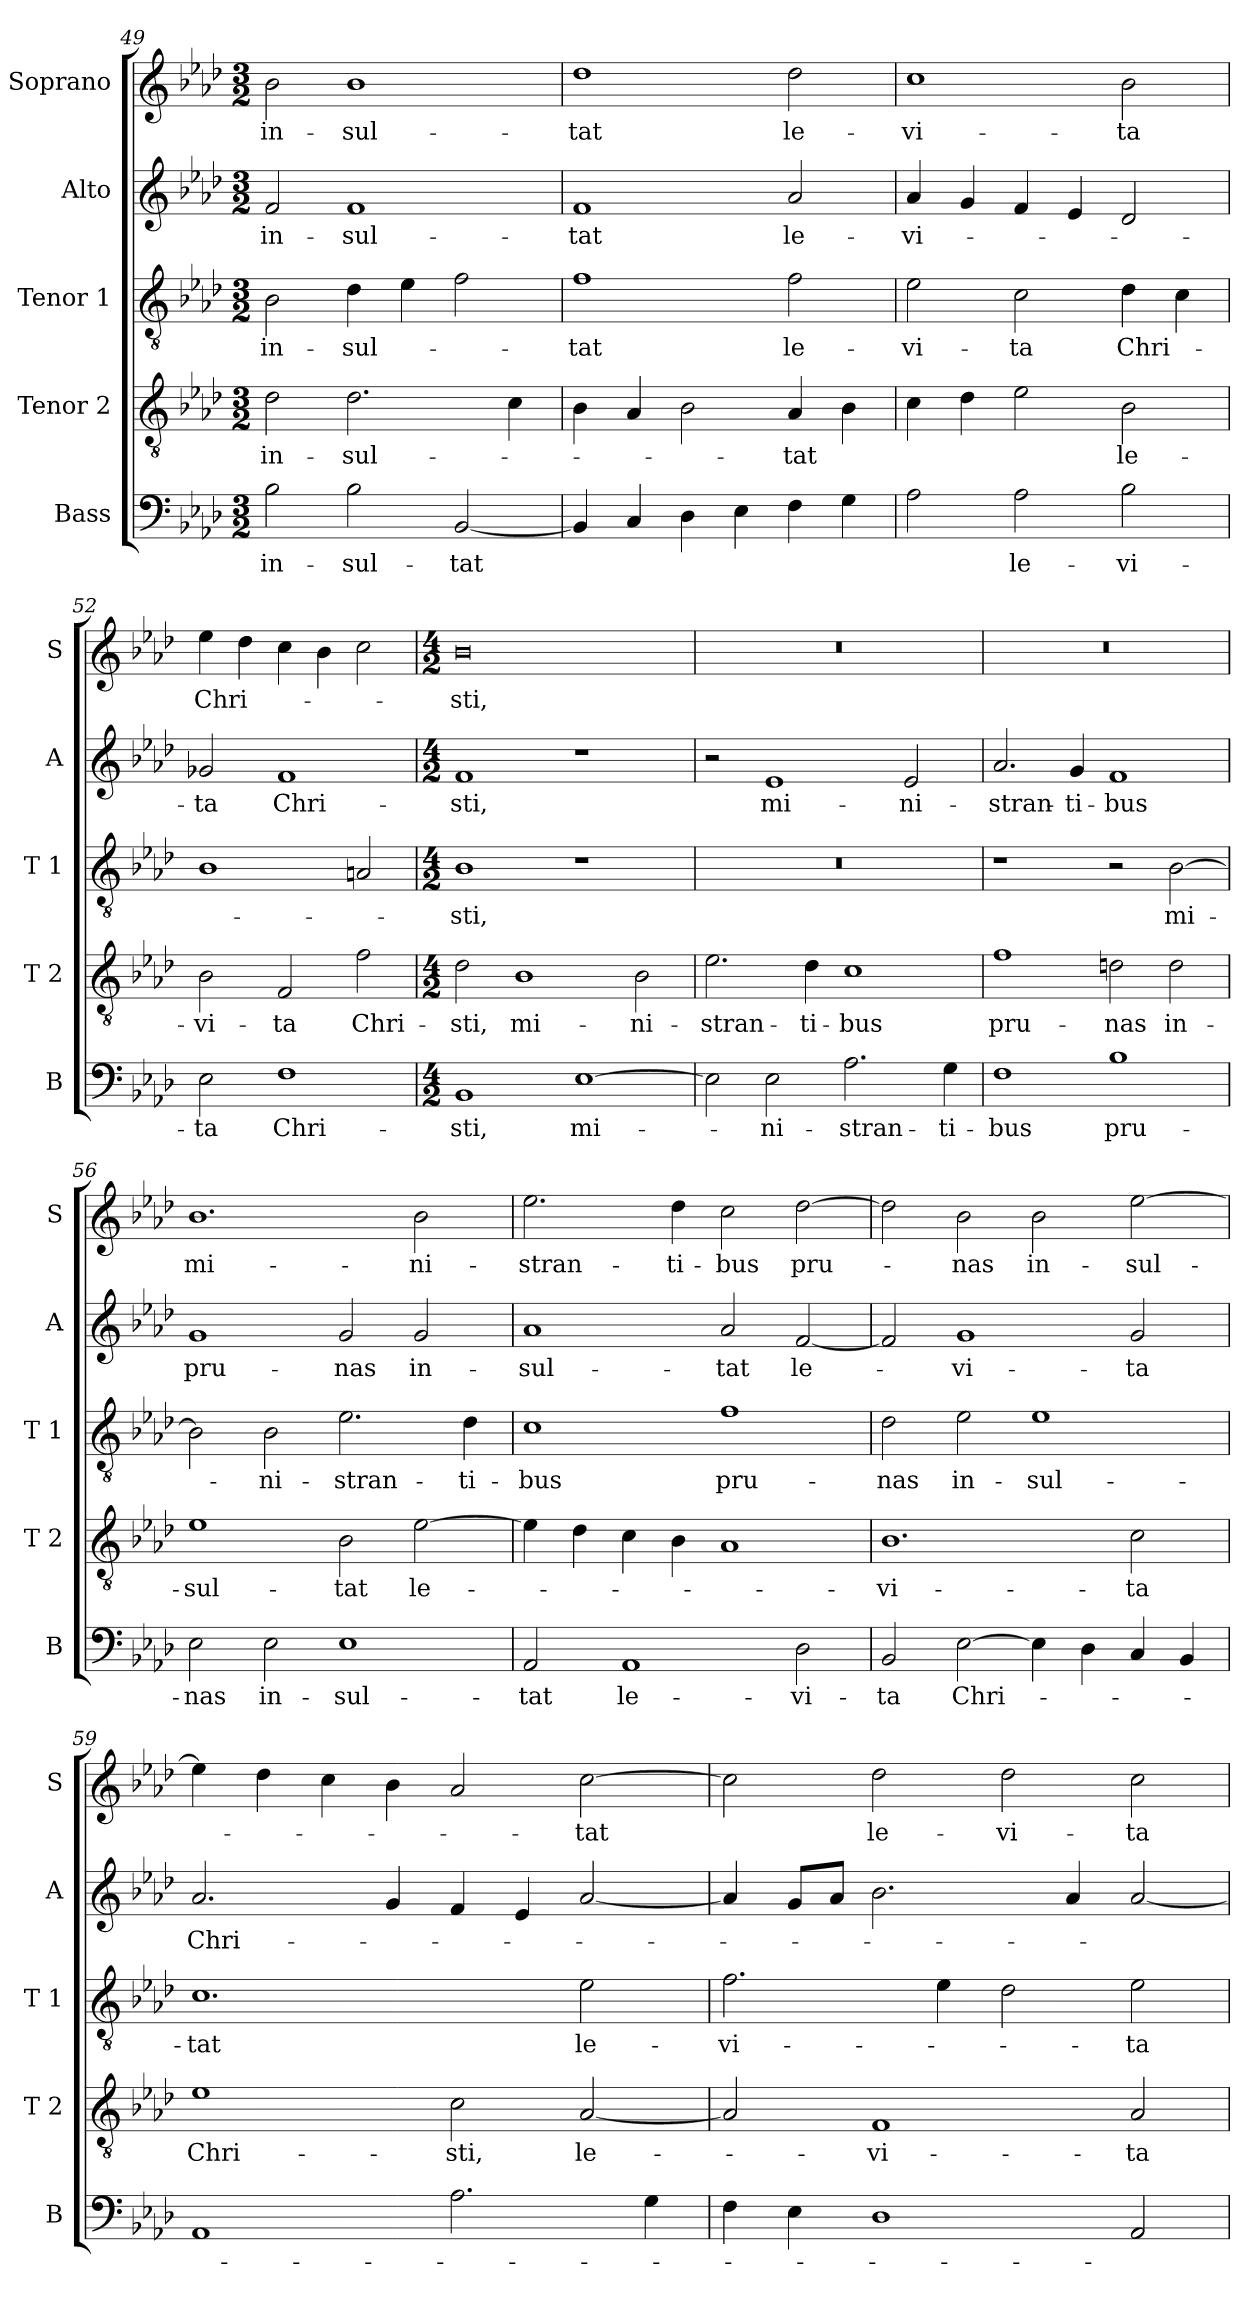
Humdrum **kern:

**kern	**text	**kern	**text	**kern	**text	**kern	**text	**kern	**text
*part5	*part5	*part4	*part4	*part3	*part3	*part2	*part2	*part1	*part1
*staff5	*staff5	*staff4	*staff4	*staff3	*staff3	*staff2	*staff2	*staff1	*staff1
*I"Bass	*	*I"Tenor 2	*	*I"Tenor 1	*	*I"Alto	*	*I"Soprano	*
*I'B	*	*I'T 2	*	*I'T 1	*	*I'A	*	*I'S	*
!!LO:LB:g=z
*clefF4	*	*clefGv2	*	*clefGv2	*	*clefG2	*	*clefG2	*
*k[b-e-a-d-]	*	*k[b-e-a-d-]	*	*k[b-e-a-d-]	*	*k[b-e-a-d-]	*	*k[b-e-a-d-]	*
*A-:	*	*A-:	*	*A-:	*	*A-:	*	*A-:	*
*M3/2	*	*M3/2	*	*M3/2	*	*M3/2	*	*M3/2	*
=49	=49	=49	=49	=49	=49	=49	=49	=49	=49
!	!LO:LY:b	!	!LO:LY:b	!	!LO:LY:b	!	!LO:LY:b	!	!LO:LY:b
2B-\	in-	2d-\	in-	2B-\	in-	2f/	in-	2b-\	in-
!	!LO:LY:b	!	!LO:LY:b	!	!LO:LY:b	!	!LO:LY:b	!	!LO:LY:b
2B-\	-sul-	2.d-\	-sul-	4d-\	-sul-	1f	-sul-	1b-	-sul-
.	.	.	.	4e-\	.	.	.	.	.
!	!LO:LY:b	!	!	!	!	!	!	!	!
[2BB-/	-tat	.	.	2f\	.	.	.	.	.
.	.	4c\	.	.	.	.	.	.	.
=50	=50	=50	=50	=50	=50	=50	=50	=50	=50
!	!	!	!	!	!LO:LY:b	!	!LO:LY:b	!	!LO:LY:b
4BB-/]	.	4B-\	.	1f	-tat	1f	-tat	1dd-	-tat
4C/	.	4A-/	.	.	.	.	.	.	.
4D-\	.	2B-\	.	.	.	.	.	.	.
4E-\	.	.	.	.	.	.	.	.	.
!	!	!	!LO:LY:b	!	!LO:LY:b	!	!LO:LY:b	!	!LO:LY:b
4F\	.	4A-/	-tat	2f\	le-	2a-/	le-	2dd-\	le-
4G\	.	4B-\	.	.	.	.	.	.	.
=51	=51	=51	=51	=51	=51	=51	=51	=51	=51
!	!	!	!	!	!LO:LY:b	!	!LO:LY:b	!	!LO:LY:b
2A-\	.	4c\	.	2e-\	-vi-	4a-/	-vi-	1cc	-vi-
.	.	4d-\	.	.	.	4g/	.	.	.
!	!LO:LY:b	!	!	!	!LO:LY:b	!	!	!	!
2A-\	le-	2e-\	.	2c\	-ta	4f/	.	.	.
.	.	.	.	.	.	4e-/	.	.	.
!	!LO:LY:b	!	!LO:LY:b	!	!LO:LY:b	!	!	!	!LO:LY:b
2B-\	-vi-	2B-\	le-	4d-\	Chri-	2d-/	.	2b-\	-ta
.	.	.	.	4c\	.	.	.	.	.
=52	=52	=52	=52	=52	=52	=52	=52	=52	=52
!	!LO:LY:b	!	!LO:LY:b	!	!	!	!LO:LY:b	!	!LO:LY:b
2E-\	-ta	2B-\	-vi-	1B-	.	2g-X/	-ta	4ee-\	Chri-
.	.	.	.	.	.	.	.	4dd-\	.
!	!LO:LY:b	!	!LO:LY:b	!	!	!	!LO:LY:b	!	!
1F	Chri-	2F/	-ta	.	.	1f	Chri-	4cc\	.
.	.	.	.	.	.	.	.	4b-\	.
!	!	!	!LO:LY:b	!	!	!	!	!	!
.	.	2f\	Chri-	2An/	.	.	.	2cc\	.
=53	=53	=53	=53	=53	=53	=53	=53	=53	=53
*M4/2	*	*M4/2	*	*M4/2	*	*M4/2	*	*M4/2	*
!	!LO:LY:b	!	!LO:LY:b	!	!LO:LY:b	!	!LO:LY:b	!	!LO:LY:b
1BB-	-sti,	2d-\	-sti,	1B-	-sti,	1f	-sti,	0b-	-sti,
!	!	!	!LO:LY:b	!	!	!	!	!	!
.	.	1B-	mi-	.	.	.	.	.	.
!	!LO:LY:b	!	!	!	!	!	!	!	!
[1E-	mi-	.	.	1r	.	1r	.	.	.
!	!	!	!LO:LY:b	!	!	!	!	!	!
.	.	2B-\	-ni-	.	.	.	.	.	.
=54	=54	=54	=54	=54	=54	=54	=54	=54	=54
!	!	!	!LO:LY:b	!	!	!	!	!	!
2E-\]	.	2.e-\	-stran-	0r	.	2r	.	0r	.
!	!LO:LY:b	!	!	!	!	!	!LO:LY:b	!	!
2E-\	-ni-	.	.	.	.	1e-	mi-	.	.
!	!	!	!LO:LY:b	!	!	!	!	!	!
.	.	4d-\	-ti-	.	.	.	.	.	.
!	!LO:LY:b	!	!LO:LY:b	!	!	!	!	!	!
2.A-\	-stran-	1c	-bus	.	.	.	.	.	.
!	!	!	!	!	!	!	!LO:LY:b	!	!
.	.	.	.	.	.	2e-/	-ni-	.	.
!	!LO:LY:b	!	!	!	!	!	!	!	!
4G\	-ti-	.	.	.	.	.	.	.	.
!!LO:PB:g=z
=55	=55	=55	=55	=55	=55	=55	=55	=55	=55
!	!LO:LY:b	!	!LO:LY:b	!	!	!	!LO:LY:b	!	!
1F	-bus	1f	pru-	1r	.	2.a-/	-stran-	0r	.
!	!	!	!	!	!	!	!LO:LY:b	!	!
.	.	.	.	.	.	4g/	-ti-	.	.
!	!LO:LY:b	!	!LO:LY:b	!	!	!	!LO:LY:b	!	!
1B-	pru-	2dn\	-nas	2r	.	1f	-bus	.	.
!	!	!	!LO:LY:b	!	!LO:LY:b	!	!	!	!
.	.	2d\	in-	[2B-\	mi-	.	.	.	.
=56	=56	=56	=56	=56	=56	=56	=56	=56	=56
!	!LO:LY:b	!	!LO:LY:b	!	!	!	!LO:LY:b	!	!LO:LY:b
2E-\	-nas	1e-	-sul-	2B-\]	.	1g	pru-	1.b-	mi-
!	!LO:LY:b	!	!	!	!LO:LY:b	!	!	!	!
2E-\	in-	.	.	2B-\	-ni-	.	.	.	.
!	!LO:LY:b	!	!LO:LY:b	!	!LO:LY:b	!	!LO:LY:b	!	!
1E-	-sul-	2B-\	-tat	2.e-\	-stran-	2g/	-nas	.	.
!	!	!	!LO:LY:b	!	!	!	!LO:LY:b	!	!LO:LY:b
.	.	[2e-\	le-	.	.	2g/	in-	2b-\	-ni-
!	!	!	!	!	!LO:LY:b	!	!	!	!
.	.	.	.	4d-\	-ti-	.	.	.	.
=57	=57	=57	=57	=57	=57	=57	=57	=57	=57
!	!LO:LY:b	!	!	!	!LO:LY:b	!	!LO:LY:b	!	!LO:LY:b
2AA-/	-tat	4e-\]	.	1c	-bus	1a-	-sul-	2.ee-\	-stran-
.	.	4d-\	.	.	.	.	.	.	.
!	!LO:LY:b	!	!	!	!	!	!	!	!
1AA-	le-	4c\	.	.	.	.	.	.	.
!	!	!	!	!	!	!	!	!	!LO:LY:b
.	.	4B-\	.	.	.	.	.	4dd-\	-ti-
!	!	!	!	!	!LO:LY:b	!	!LO:LY:b	!	!LO:LY:b
.	.	1A-	.	1f	pru-	2a-/	-tat	2cc\	-bus
!	!LO:LY:b	!	!	!	!	!	!LO:LY:b	!	!LO:LY:b
2D-\	-vi-	.	.	.	.	[2f/	le-	[2dd-\	pru-
=58	=58	=58	=58	=58	=58	=58	=58	=58	=58
!	!LO:LY:b	!	!LO:LY:b	!	!LO:LY:b	!	!	!	!
2BB-/	-ta	1.B-	-vi-	2d-\	-nas	2f/]	.	2dd-\]	.
!	!LO:LY:b	!	!	!	!LO:LY:b	!	!LO:LY:b	!	!LO:LY:b
[2E-\	Chri-	.	.	2e-\	in-	1g	-vi-	2b-\	-nas
!	!	!	!	!	!LO:LY:b	!	!	!	!LO:LY:b
4E-\]	.	.	.	1e-	-sul-	.	.	2b-\	in-
4D-\	.	.	.	.	.	.	.	.	.
!	!	!	!LO:LY:b	!	!	!	!LO:LY:b	!	!LO:LY:b
4C/	.	2c\	-ta	.	.	2g/	-ta	[2ee-\	-sul-
4BB-/	.	.	.	.	.	.	.	.	.
=59	=59	=59	=59	=59	=59	=59	=59	=59	=59
!	!	!	!LO:LY:b	!	!LO:LY:b	!	!LO:LY:b	!	!
1AA-	.	1e-	Chri-	1.c	-tat	2.a-/	Chri-	4ee-\]	.
.	.	.	.	.	.	.	.	4dd-\	.
.	.	.	.	.	.	.	.	4cc\	.
.	.	.	.	.	.	4g/	.	4b-\	.
!	!	!	!LO:LY:b	!	!	!	!	!	!
2.A-\	.	2c\	-sti,	.	.	4f/	.	2a-/	.
.	.	.	.	.	.	4e-/	.	.	.
!	!	!	!LO:LY:b	!	!LO:LY:b	!	!	!	!LO:LY:b
.	.	[2A-/	le-	2e-\	le-	[2a-/	.	[2cc\	-tat
4G\	.	.	.	.	.	.	.	.	.
=60	=60	=60	=60	=60	=60	=60	=60	=60	=60
!	!	!	!	!	!LO:LY:b	!	!	!	!
4F\	.	2A-/]	.	2.f\	-vi-	4a-/]	.	2cc\]	.
4E-\	.	.	.	.	.	8g/L	.	.	.
.	.	.	.	.	.	8a-/J	.	.	.
!	!	!	!LO:LY:b	!	!	!	!	!	!LO:LY:b
1D-	.	1F	-vi-	.	.	2.b-\	.	2dd-\	le-
.	.	.	.	4e-\	.	.	.	.	.
!	!	!	!	!	!	!	!	!	!LO:LY:b
.	.	.	.	2d-\	.	.	.	2dd-\	-vi-
.	.	.	.	.	.	4a-/	.	.	.
!	!	!	!LO:LY:b	!	!LO:LY:b	!	!	!	!LO:LY:b
2AA-/	.	2A-/	-ta	2e-\	-ta	[2a-/	.	2cc\	-ta
=	=	=	=	=	=	=	=	=	=
*-	*-	*-	*-	*-	*-	*-	*-	*-	*-
